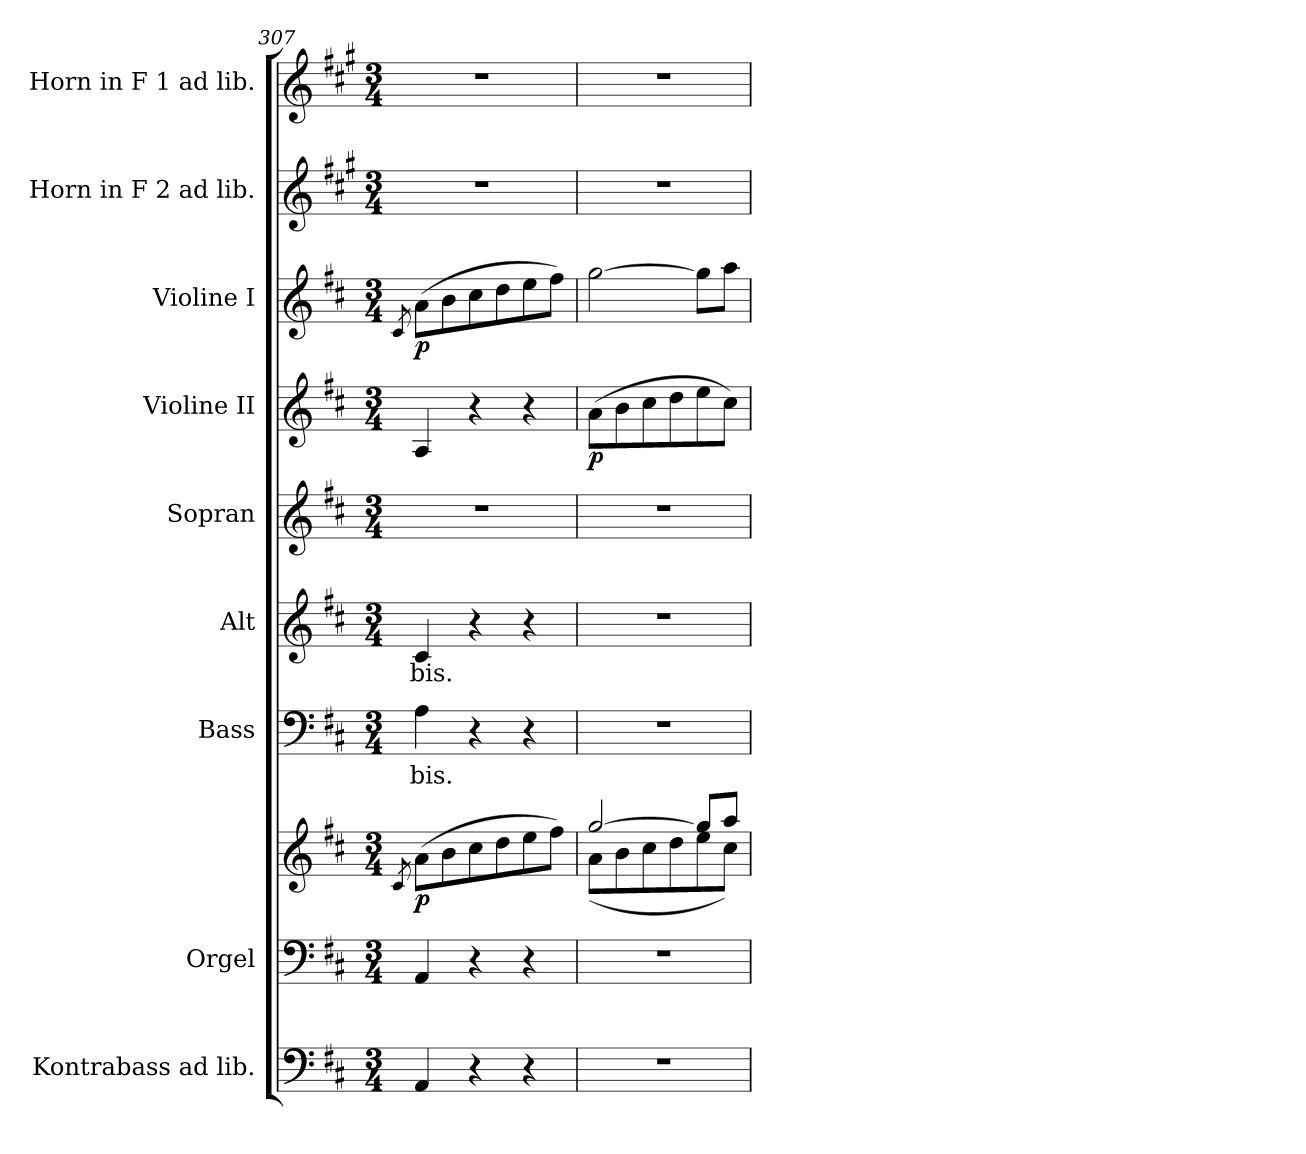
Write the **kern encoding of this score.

**kern	**kern	**kern	**dynam	**kern	**text	**kern	**text	**kern	**kern	**dynam	**kern	**dynam	**kern	**kern
*part9	*part8	*part8	*part8	*part7	*part7	*part6	*part6	*part5	*part4	*part4	*part3	*part3	*part2	*part1
*staff10	*staff9	*staff8	*staff8/9	*staff7	*staff7	*staff6	*staff6	*staff5	*staff4	*staff4	*staff3	*staff3	*staff2	*staff1
*I"Kontrabass ad lib.	*I"Orgel	*	*	*I"Bass	*	*I"Alt	*	*I"Sopran	*I"Violine II	*	*I"Violine I	*	*I"Horn in F 2 ad lib.	*I"Horn in F 1 ad lib.
*I'Kb.	*I'Org.	*	*	*I'B.	*	*I'A.	*	*I'S.	*I'Vl. II	*	*I'Vl. I	*	*	*
!!LO:PB:g=z
*clefF4	*clefF4	*clefG2	*	*clefF4	*	*clefG2	*	*clefG2	*clefG2	*	*clefG2	*	*clefG2	*clefG2
*ITrd7c12	*	*	*	*	*	*	*	*	*	*	*	*	*ITrd4c7	*ITrd4c7
*k[f#c#]	*k[f#c#]	*k[f#c#]	*	*k[f#c#]	*	*k[f#c#]	*	*k[f#c#]	*k[f#c#]	*	*k[f#c#]	*	*k[f#c#]	*k[f#c#]
*D:	*D:	*D:	*	*D:	*	*D:	*	*D:	*D:	*	*D:	*	*D:	*D:
*M3/4	*M3/4	*M3/4	*	*M3/4	*	*M3/4	*	*M3/4	*M3/4	*	*M3/4	*	*M3/4	*M3/4
=307	=307	=307	=307	=307	=307	=307	=307	=307	=307	=307	=307	=307	=307	=307
.	.	8qc#/	.	.	.	.	.	.	.	.	8qc#/	.	.	.
!	!	!	!LO:DY:b	!	!LO:LY:b	!	!LO:LY:b	!	!	!	!	!LO:DY:b	!	!
4AAA/	4AA/	(>8a\L	p	4A\	-bis.	4c#/	-bis.	2.r	4A/	.	(>8a\L	p	2.r	2.r
.	.	8b\	.	.	.	.	.	.	.	.	8b\	.	.	.
4r	4r	8cc#\	.	4r	.	4r	.	.	4r	.	8cc#\	.	.	.
.	.	8dd\	.	.	.	.	.	.	.	.	8dd\	.	.	.
4r	4r	8ee\	.	4r	.	4r	.	.	4r	.	8ee\	.	.	.
.	.	8ff#\J)	.	.	.	.	.	.	.	.	8ff#\J)	.	.	.
=308	=308	=308	=308	=308	=308	=308	=308	=308	=308	=308	=308	=308	=308	=308
*	*	*^	*	*	*	*	*	*	*	*	*	*	*	*
!	!	!	!	!	!	!	!	!	!	!	!LO:DY:b	!	!	!	!
2.r	2.r	[>2gg/	(<8a\L	.	2.r	.	2.r	.	2.r	(>8a\L	p	[2gg\	.	2.r	2.r
.	.	.	8b\	.	.	.	.	.	.	8b\	.	.	.	.	.
.	.	.	8cc#\	.	.	.	.	.	.	8cc#\	.	.	.	.	.
.	.	.	8dd\	.	.	.	.	.	.	8dd\	.	.	.	.	.
.	.	8gg/L]	8ee\	.	.	.	.	.	.	8ee\	.	8gg\L]	.	.	.
.	.	8aa/J	8cc#\J)	.	.	.	.	.	.	8cc#\J)	.	8aa\J	.	.	.
*	*	*v	*v	*	*	*	*	*	*	*	*	*	*	*	*
=	=	=	=	=	=	=	=	=	=	=	=	=	=	=
*-	*-	*-	*-	*-	*-	*-	*-	*-	*-	*-	*-	*-	*-	*-
